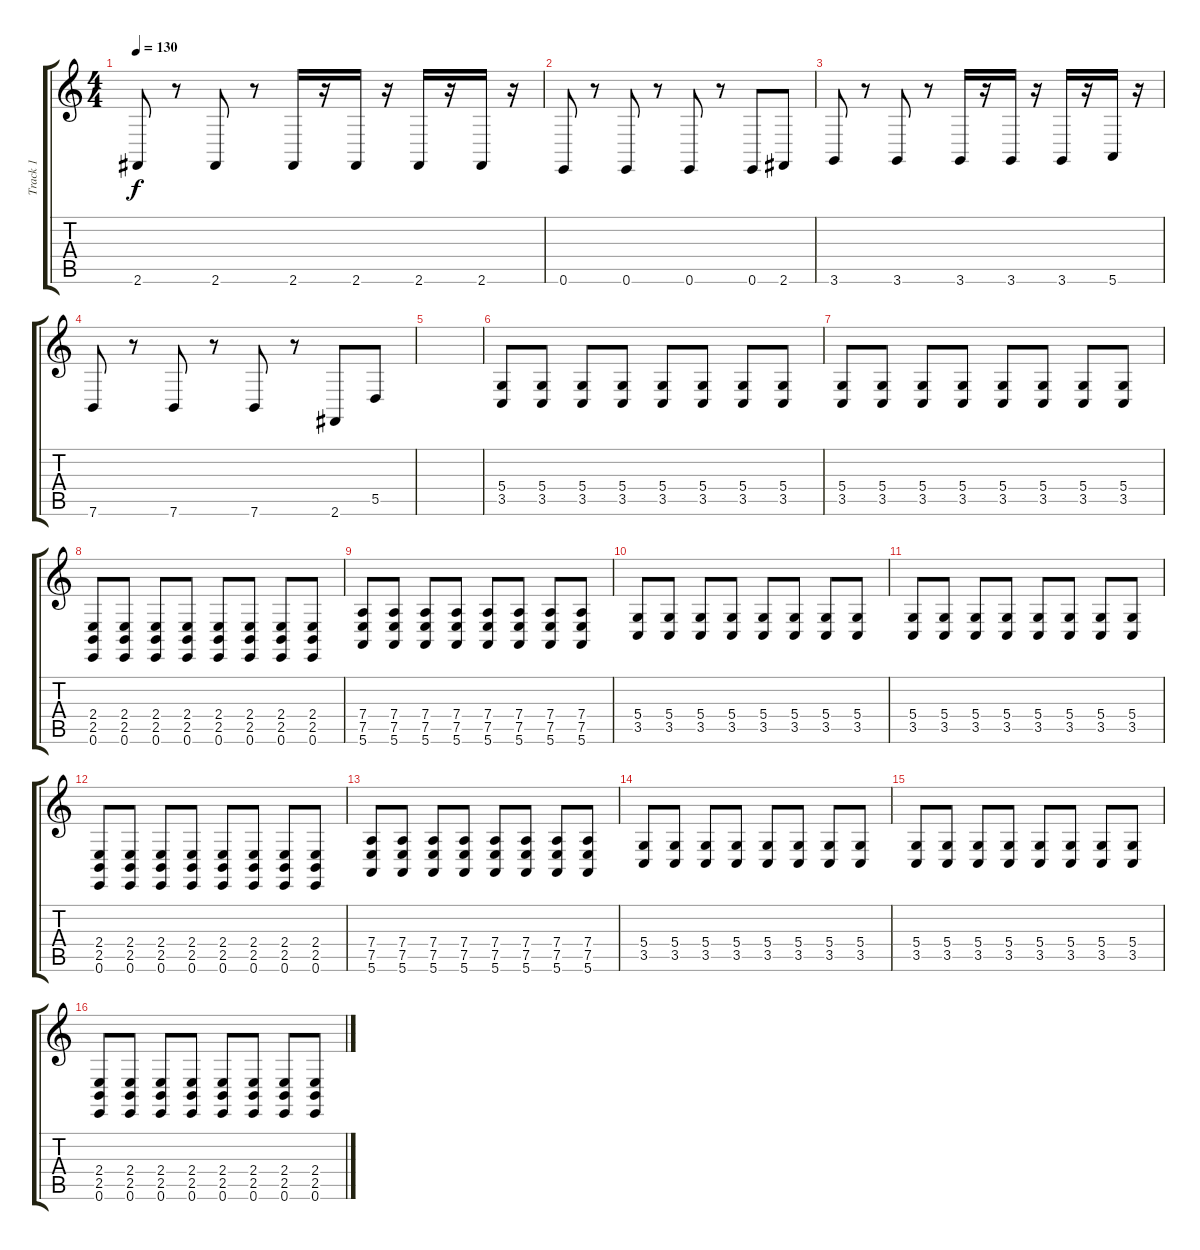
\track ("Track 1" "Track 1") {instrument lead2sawtooth}
\staff {score tabs}
\tuning (E4 B3 G3 D3 A2 E2) {hide}
\ts (4 4)
\tempo 130
\clef g2
\ks c
2.6.8{dy f} r.8 2.6.8 r.8 2.6.16 r.16 2.6.16 r.16 2.6.16 r.16 2.6.16 r.16 |
0.6.8 r.8 0.6.8 r.8 0.6.8 r.8 0.6.8 2.6.8 |
3.6.8 r.8 3.6.8 r.8 3.6.16 r.16 3.6.16 r.16 3.6.16 r.16 5.6.16 r.16 |
7.6.8 r.8 7.6.8 r.8 7.6.8 r.8 2.6.8 5.5.8 |
|
(5.4 3.5).8{volume 10 instrument distortionguitar} (5.4 3.5).8 (5.4 3.5).8 (5.4 3.5).8 (5.4 3.5).8 (5.4 3.5).8 (5.4 3.5).8 (5.4 3.5).8 |
(5.4 3.5).8 (5.4 3.5).8 (5.4 3.5).8 (5.4 3.5).8 (5.4 3.5).8 (5.4 3.5).8 (5.4 3.5).8 (5.4 3.5).8 |
(2.4 2.5 0.6).8 (2.4 2.5 0.6).8 (2.4 2.5 0.6).8 (2.4 2.5 0.6).8 (2.4 2.5 0.6).8 (2.4 2.5 0.6).8 (2.4 2.5 0.6).8 (2.4 2.5 0.6).8 |
(7.4 7.5 5.6).8 (7.4 7.5 5.6).8 (7.4 7.5 5.6).8 (7.4 7.5 5.6).8 (7.4 7.5 5.6).8 (7.4 7.5 5.6).8 (7.4 7.5 5.6).8 (7.4 7.5 5.6).8 |
(5.4 3.5).8 (5.4 3.5).8 (5.4 3.5).8 (5.4 3.5).8 (5.4 3.5).8 (5.4 3.5).8 (5.4 3.5).8 (5.4 3.5).8 |
(5.4 3.5).8 (5.4 3.5).8 (5.4 3.5).8 (5.4 3.5).8 (5.4 3.5).8 (5.4 3.5).8 (5.4 3.5).8 (5.4 3.5).8 |
(2.4 2.5 0.6).8 (2.4 2.5 0.6).8 (2.4 2.5 0.6).8 (2.4 2.5 0.6).8 (2.4 2.5 0.6).8 (2.4 2.5 0.6).8 (2.4 2.5 0.6).8 (2.4 2.5 0.6).8 |
(7.4 7.5 5.6).8 (7.4 7.5 5.6).8 (7.4 7.5 5.6).8 (7.4 7.5 5.6).8 (7.4 7.5 5.6).8 (7.4 7.5 5.6).8 (7.4 7.5 5.6).8 (7.4 7.5 5.6).8 |
(5.4 3.5).8{volume 10 instrument distortionguitar} (5.4 3.5).8 (5.4 3.5).8 (5.4 3.5).8 (5.4 3.5).8 (5.4 3.5).8 (5.4 3.5).8 (5.4 3.5).8 |
(5.4 3.5).8 (5.4 3.5).8 (5.4 3.5).8 (5.4 3.5).8 (5.4 3.5).8 (5.4 3.5).8 (5.4 3.5).8 (5.4 3.5).8 |
(2.4 2.5 0.6).8 (2.4 2.5 0.6).8 (2.4 2.5 0.6).8 (2.4 2.5 0.6).8 (2.4 2.5 0.6).8 (2.4 2.5 0.6).8 (2.4 2.5 0.6).8 (2.4 2.5 0.6).8
